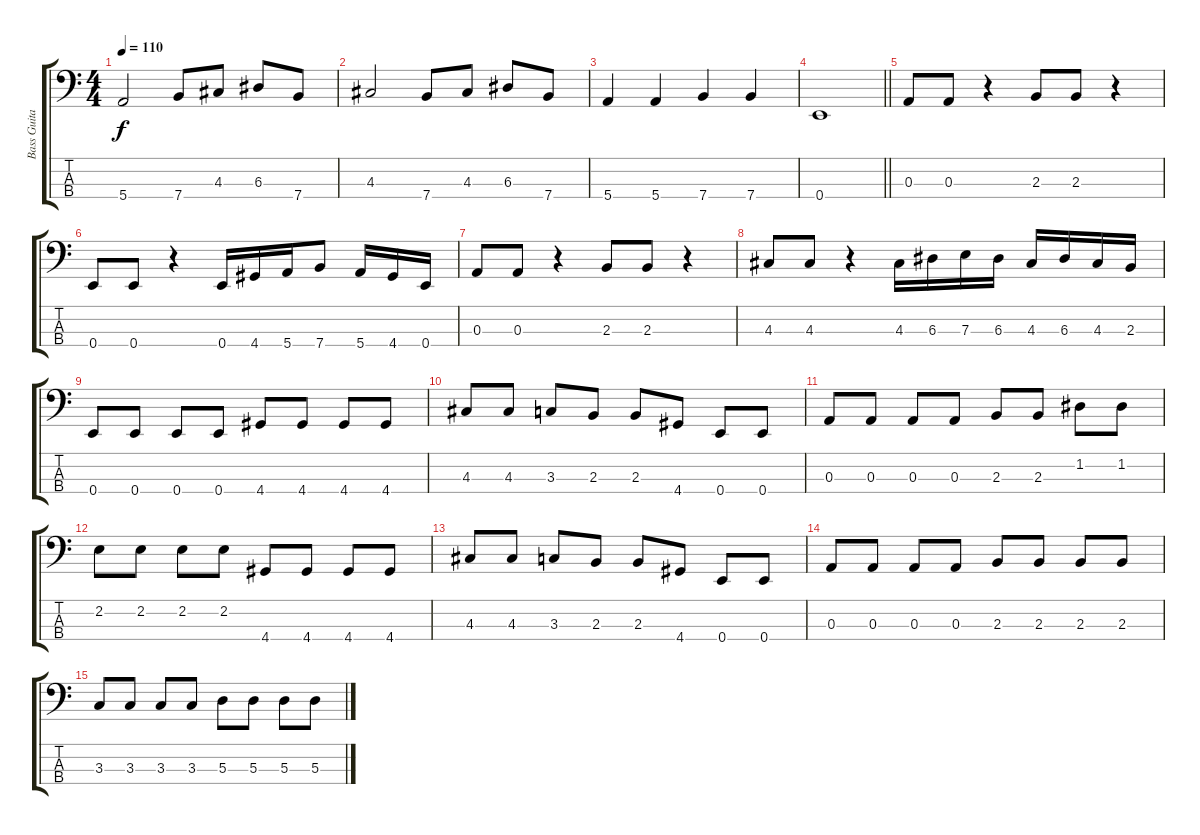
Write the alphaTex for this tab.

\track ("Bass Guitar" "Bass Guita") {instrument electricbasspick}
\staff {score tabs}
\tuning (G2 D2 A1 E1) {hide}
\ts (4 4)
\tempo 110
\clef f4
\ks c
5.4.2{dy f} 7.4.8 4.3.8 6.3.8 7.4.8 |
4.3.2 7.4.8 4.3.8 6.3.8 7.4.8 |
5.4.4 5.4.4 7.4.4 7.4.4 |
\barLineRight lightlight
0.4.1 |
0.3.8 0.3.8 r.4 2.3.8 2.3.8 r.4 |
0.4.8 0.4.8 r.4 0.4.16 4.4.16 5.4.16 7.4.8 5.4.16 4.4.16 0.4.16 |
0.3.8 0.3.8 r.4 2.3.8 2.3.8 r.4 |
4.3.8 4.3.8 r.4 4.3.16 6.3.16 7.3.16 6.3.16 4.3.16 6.3.16 4.3.16 2.3.16 |
0.4.8 0.4.8 0.4.8 0.4.8 4.4.8 4.4.8 4.4.8 4.4.8 |
4.3.8 4.3.8 3.3.8 2.3.8 2.3.8 4.4.8 0.4.8 0.4.8 |
0.3.8 0.3.8 0.3.8 0.3.8 2.3.8 2.3.8 1.2.8 1.2.8 |
2.2.8 2.2.8 2.2.8 2.2.8 4.4.8 4.4.8 4.4.8 4.4.8 |
4.3.8 4.3.8 3.3.8 2.3.8 2.3.8 4.4.8 0.4.8 0.4.8 |
0.3.8 0.3.8 0.3.8 0.3.8 2.3.8 2.3.8 2.3.8 2.3.8 |
3.3.8 3.3.8 3.3.8 3.3.8 5.3.8 5.3.8 5.3.8 5.3.8
